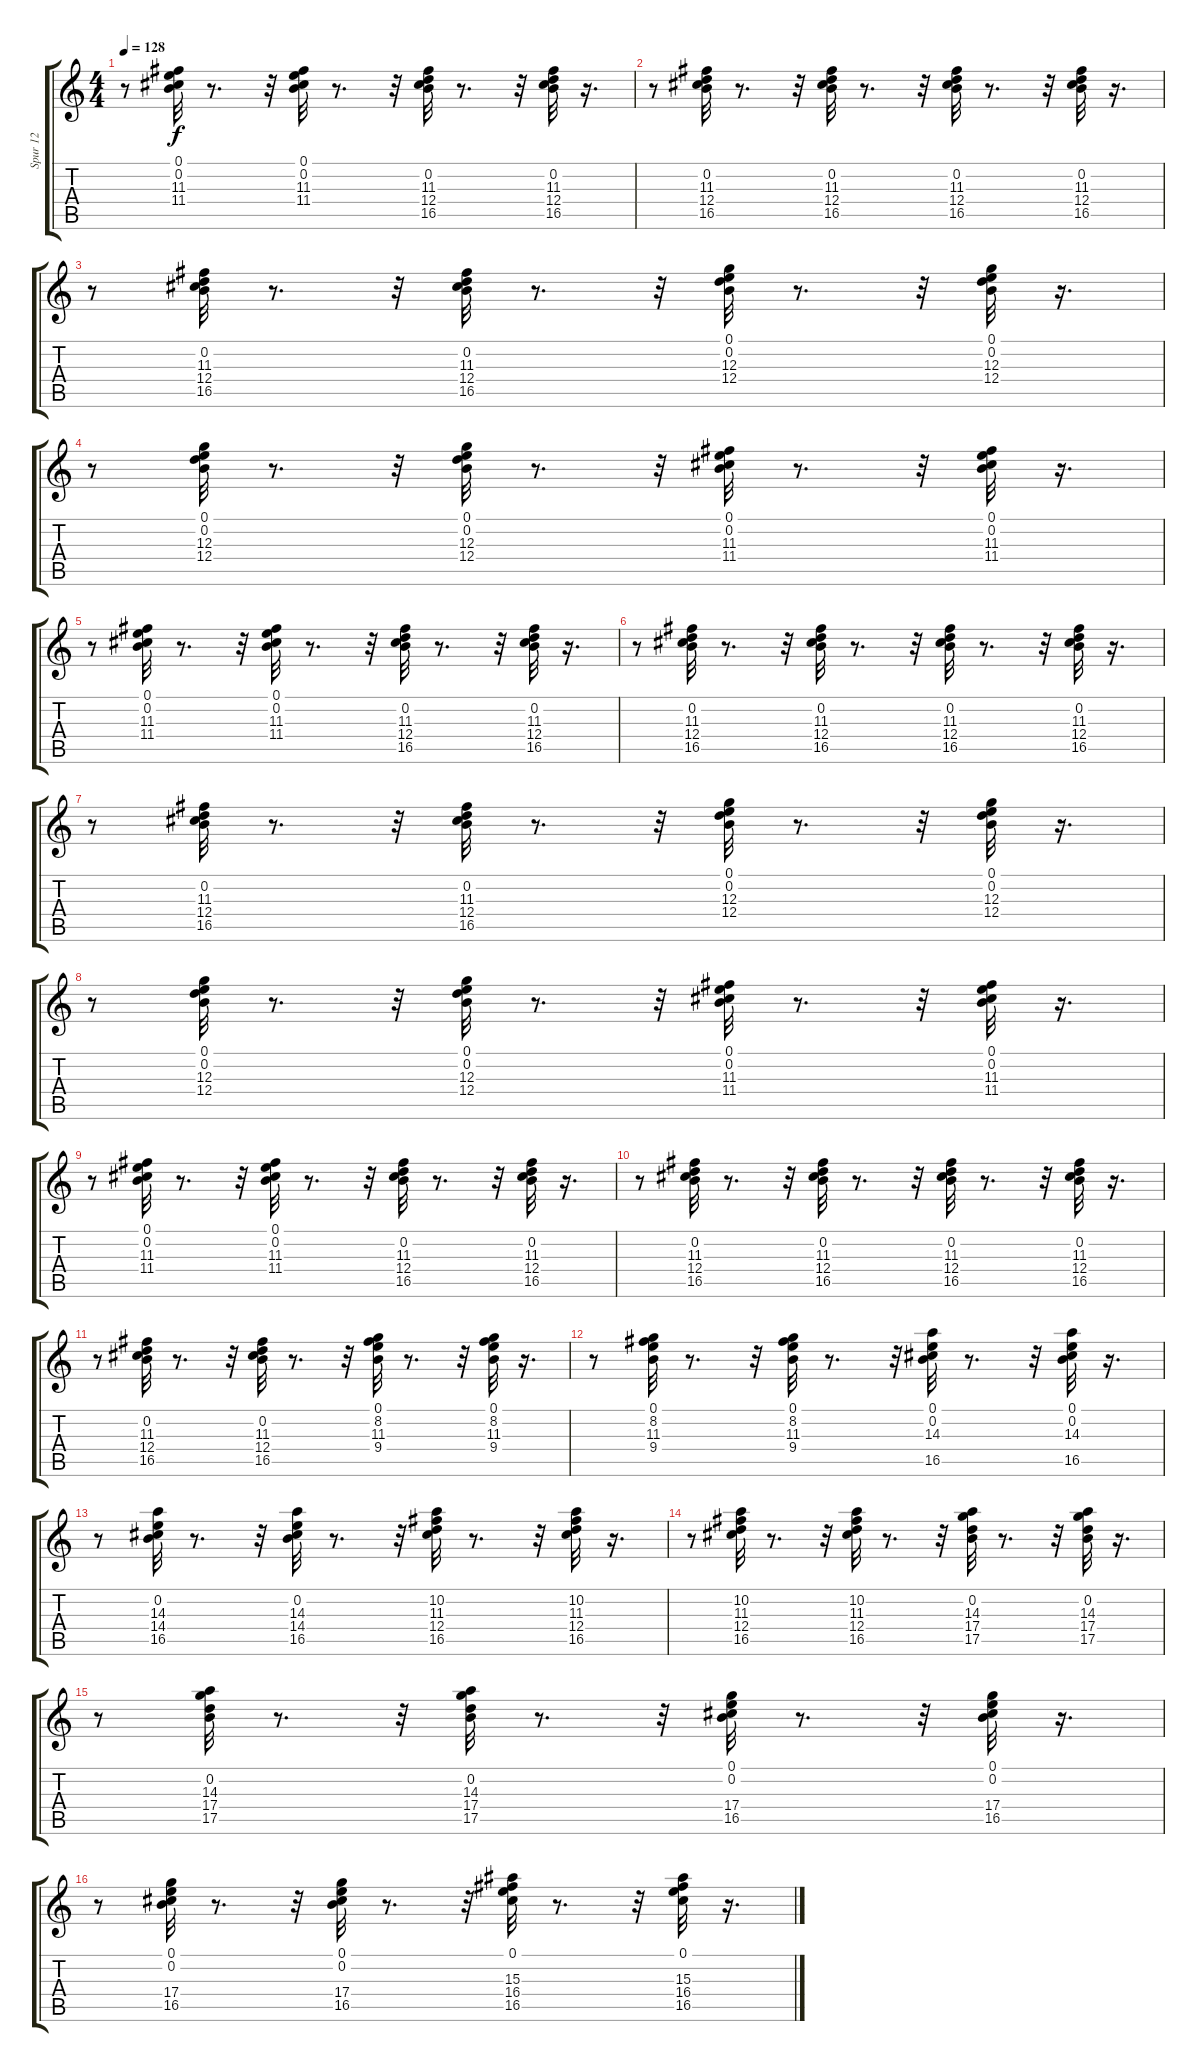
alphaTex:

\track ("Spur 12" "Spur 12") {instrument electricguitarmuted}
\staff {score tabs}
\tuning (E4 B3 G3 D3 A2 E2) {hide}
\ts (4 4)
\tempo 128
\clef g2
\ks c
r.8{dy f} (0.1 0.2 11.3 11.4).32 r.8{d} r.32 (0.1 0.2 11.3 11.4).32 r.8{d} r.32 (0.2 11.3 12.4 16.5).32 r.8{d} r.32 (0.2 11.3 12.4 16.5).32 r.16{d} |
r.8 (0.2 11.3 12.4 16.5).32 r.8{d} r.32 (0.2 11.3 12.4 16.5).32 r.8{d} r.32 (0.2 11.3 12.4 16.5).32 r.8{d} r.32 (0.2 11.3 12.4 16.5).32 r.16{d} |
r.8 (0.2 11.3 12.4 16.5).32 r.8{d} r.32 (0.2 11.3 12.4 16.5).32 r.8{d} r.32 (0.1 0.2 12.3 12.4).32 r.8{d} r.32 (0.1 0.2 12.3 12.4).32 r.16{d} |
r.8 (0.1 0.2 12.3 12.4).32 r.8{d} r.32 (0.1 0.2 12.3 12.4).32 r.8{d} r.32 (0.1 0.2 11.3 11.4).32 r.8{d} r.32 (0.1 0.2 11.3 11.4).32 r.16{d} |
r.8 (0.1 0.2 11.3 11.4).32 r.8{d} r.32 (0.1 0.2 11.3 11.4).32 r.8{d} r.32 (0.2 11.3 12.4 16.5).32 r.8{d} r.32 (0.2 11.3 12.4 16.5).32 r.16{d} |
r.8 (0.2 11.3 12.4 16.5).32 r.8{d} r.32 (0.2 11.3 12.4 16.5).32 r.8{d} r.32 (0.2 11.3 12.4 16.5).32 r.8{d} r.32 (0.2 11.3 12.4 16.5).32 r.16{d} |
r.8 (0.2 11.3 12.4 16.5).32 r.8{d} r.32 (0.2 11.3 12.4 16.5).32 r.8{d} r.32 (0.1 0.2 12.3 12.4).32 r.8{d} r.32 (0.1 0.2 12.3 12.4).32 r.16{d} |
r.8 (0.1 0.2 12.3 12.4).32 r.8{d} r.32 (0.1 0.2 12.3 12.4).32 r.8{d} r.32 (0.1 0.2 11.3 11.4).32 r.8{d} r.32 (0.1 0.2 11.3 11.4).32 r.16{d} |
r.8 (0.1 0.2 11.3 11.4).32 r.8{d} r.32 (0.1 0.2 11.3 11.4).32 r.8{d} r.32 (0.2 11.3 12.4 16.5).32 r.8{d} r.32 (0.2 11.3 12.4 16.5).32 r.16{d} |
r.8 (0.2 11.3 12.4 16.5).32 r.8{d} r.32 (0.2 11.3 12.4 16.5).32 r.8{d} r.32 (0.2 11.3 12.4 16.5).32 r.8{d} r.32 (0.2 11.3 12.4 16.5).32 r.16{d} |
r.8 (0.2 11.3 12.4 16.5).32 r.8{d} r.32 (0.2 11.3 12.4 16.5).32 r.8{d} r.32 (0.1 8.2 11.3 9.4).32 r.8{d} r.32 (0.1 8.2 11.3 9.4).32 r.16{d} |
r.8 (0.1 8.2 11.3 9.4).32 r.8{d} r.32 (0.1 8.2 11.3 9.4).32 r.8{d} r.32 (0.1 0.2 14.3 16.5).32 r.8{d} r.32 (0.1 0.2 14.3 16.5).32 r.16{d} |
r.8 (0.2 14.3 14.4 16.5).32 r.8{d} r.32 (0.2 14.3 14.4 16.5).32 r.8{d} r.32 (10.2 11.3 12.4 16.5).32 r.8{d} r.32 (10.2 11.3 12.4 16.5).32 r.16{d} |
r.8 (10.2 11.3 12.4 16.5).32 r.8{d} r.32 (10.2 11.3 12.4 16.5).32 r.8{d} r.32 (0.2 14.3 17.4 17.5).32 r.8{d} r.32 (0.2 14.3 17.4 17.5).32 r.16{d} |
r.8 (0.2 14.3 17.4 17.5).32 r.8{d} r.32 (0.2 14.3 17.4 17.5).32 r.8{d} r.32 (0.1 0.2 17.4 16.5).32 r.8{d} r.32 (0.1 0.2 17.4 16.5).32 r.16{d} |
r.8 (0.1 0.2 17.4 16.5).32 r.8{d} r.32 (0.1 0.2 17.4 16.5).32 r.8{d} r.32 (0.1 15.3 16.4 16.5).32 r.8{d} r.32 (0.1 15.3 16.4 16.5).32 r.16{d}
